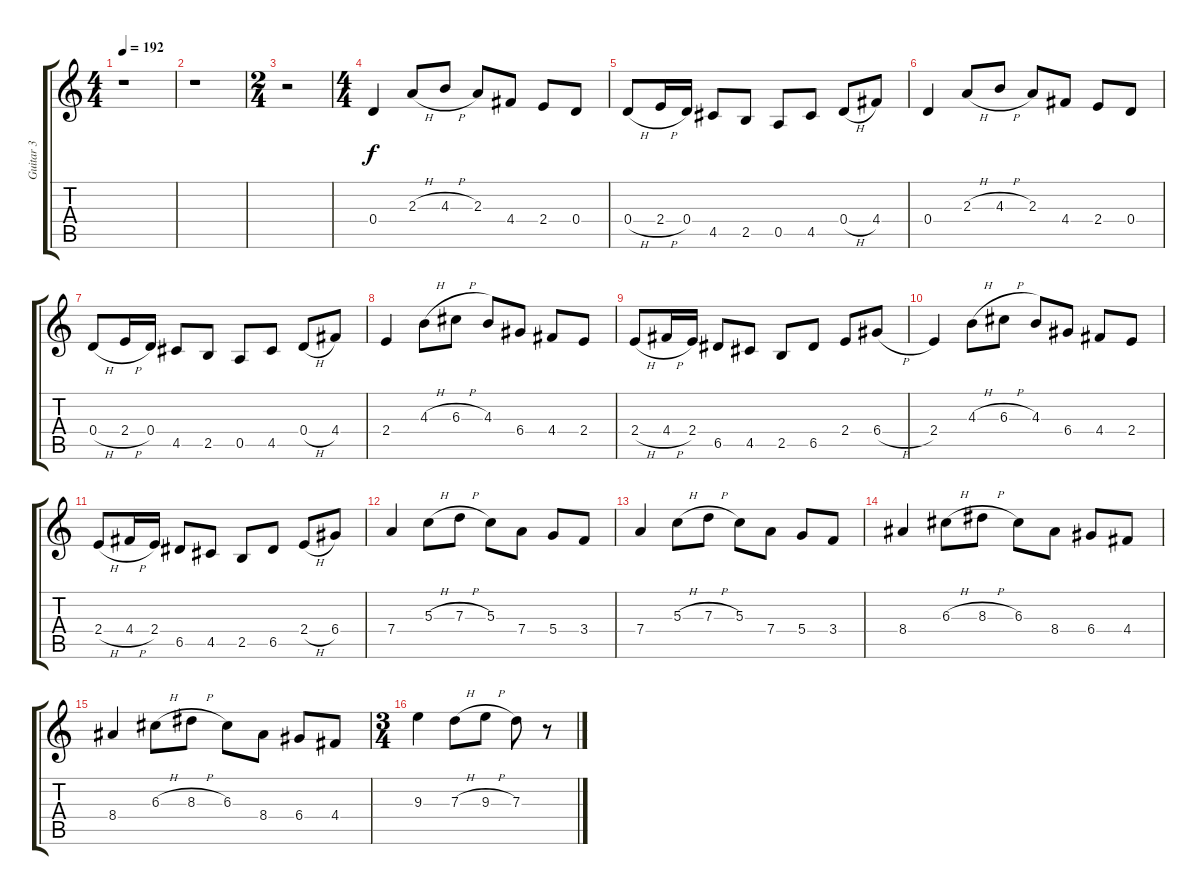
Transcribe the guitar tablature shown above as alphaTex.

\track ("Guitar 3" "Guitar 3") {instrument distortionguitar}
\staff {score tabs}
\tuning (E4 B3 G3 D3 A2 E2) {hide}
\ts (4 4)
\tempo 192
\clef g2
\ks c
r.1{dy f} |
r.1 |
\ts (2 4)
r.2 |
\ts (4 4)
0.4.4 2.3{h}.8 4.3{h}.8 2.3.8 4.4.8 2.4.8 0.4.8 |
0.4{h}.8 2.4{h}.16 0.4.16 4.5.8 2.5.8 0.5.8 4.5.8 0.4{h}.8 4.4.8 |
0.4.4 2.3{h}.8 4.3{h}.8 2.3.8 4.4.8 2.4.8 0.4.8 |
0.4{h}.8 2.4{h}.16 0.4.16 4.5.8 2.5.8 0.5.8 4.5.8 0.4{h}.8 4.4.8 |
2.4.4 4.3{h}.8 6.3{h}.8 4.3.8 6.4.8 4.4.8 2.4.8 |
2.4{h}.8 4.4{h}.16 2.4.16 6.5.8 4.5.8 2.5.8 6.5.8 2.4.8 6.4{h}.8 |
2.4.4 4.3{h}.8 6.3{h}.8 4.3.8 6.4.8 4.4.8 2.4.8 |
2.4{h}.8 4.4{h}.16 2.4.16 6.5.8 4.5.8 2.5.8 6.5.8 2.4{h}.8 6.4.8 |
7.4.4 5.3{h}.8 7.3{h}.8 5.3.8 7.4.8 5.4.8 3.4.8 |
7.4.4 5.3{h}.8 7.3{h}.8 5.3.8 7.4.8 5.4.8 3.4.8 |
8.4.4 6.3{h}.8 8.3{h}.8 6.3.8 8.4.8 6.4.8 4.4.8 |
8.4.4 6.3{h}.8 8.3{h}.8 6.3.8 8.4.8 6.4.8 4.4.8 |
\ts (3 4)
9.3.4 7.3{h}.8 9.3{h}.8 7.3.8 r.8
